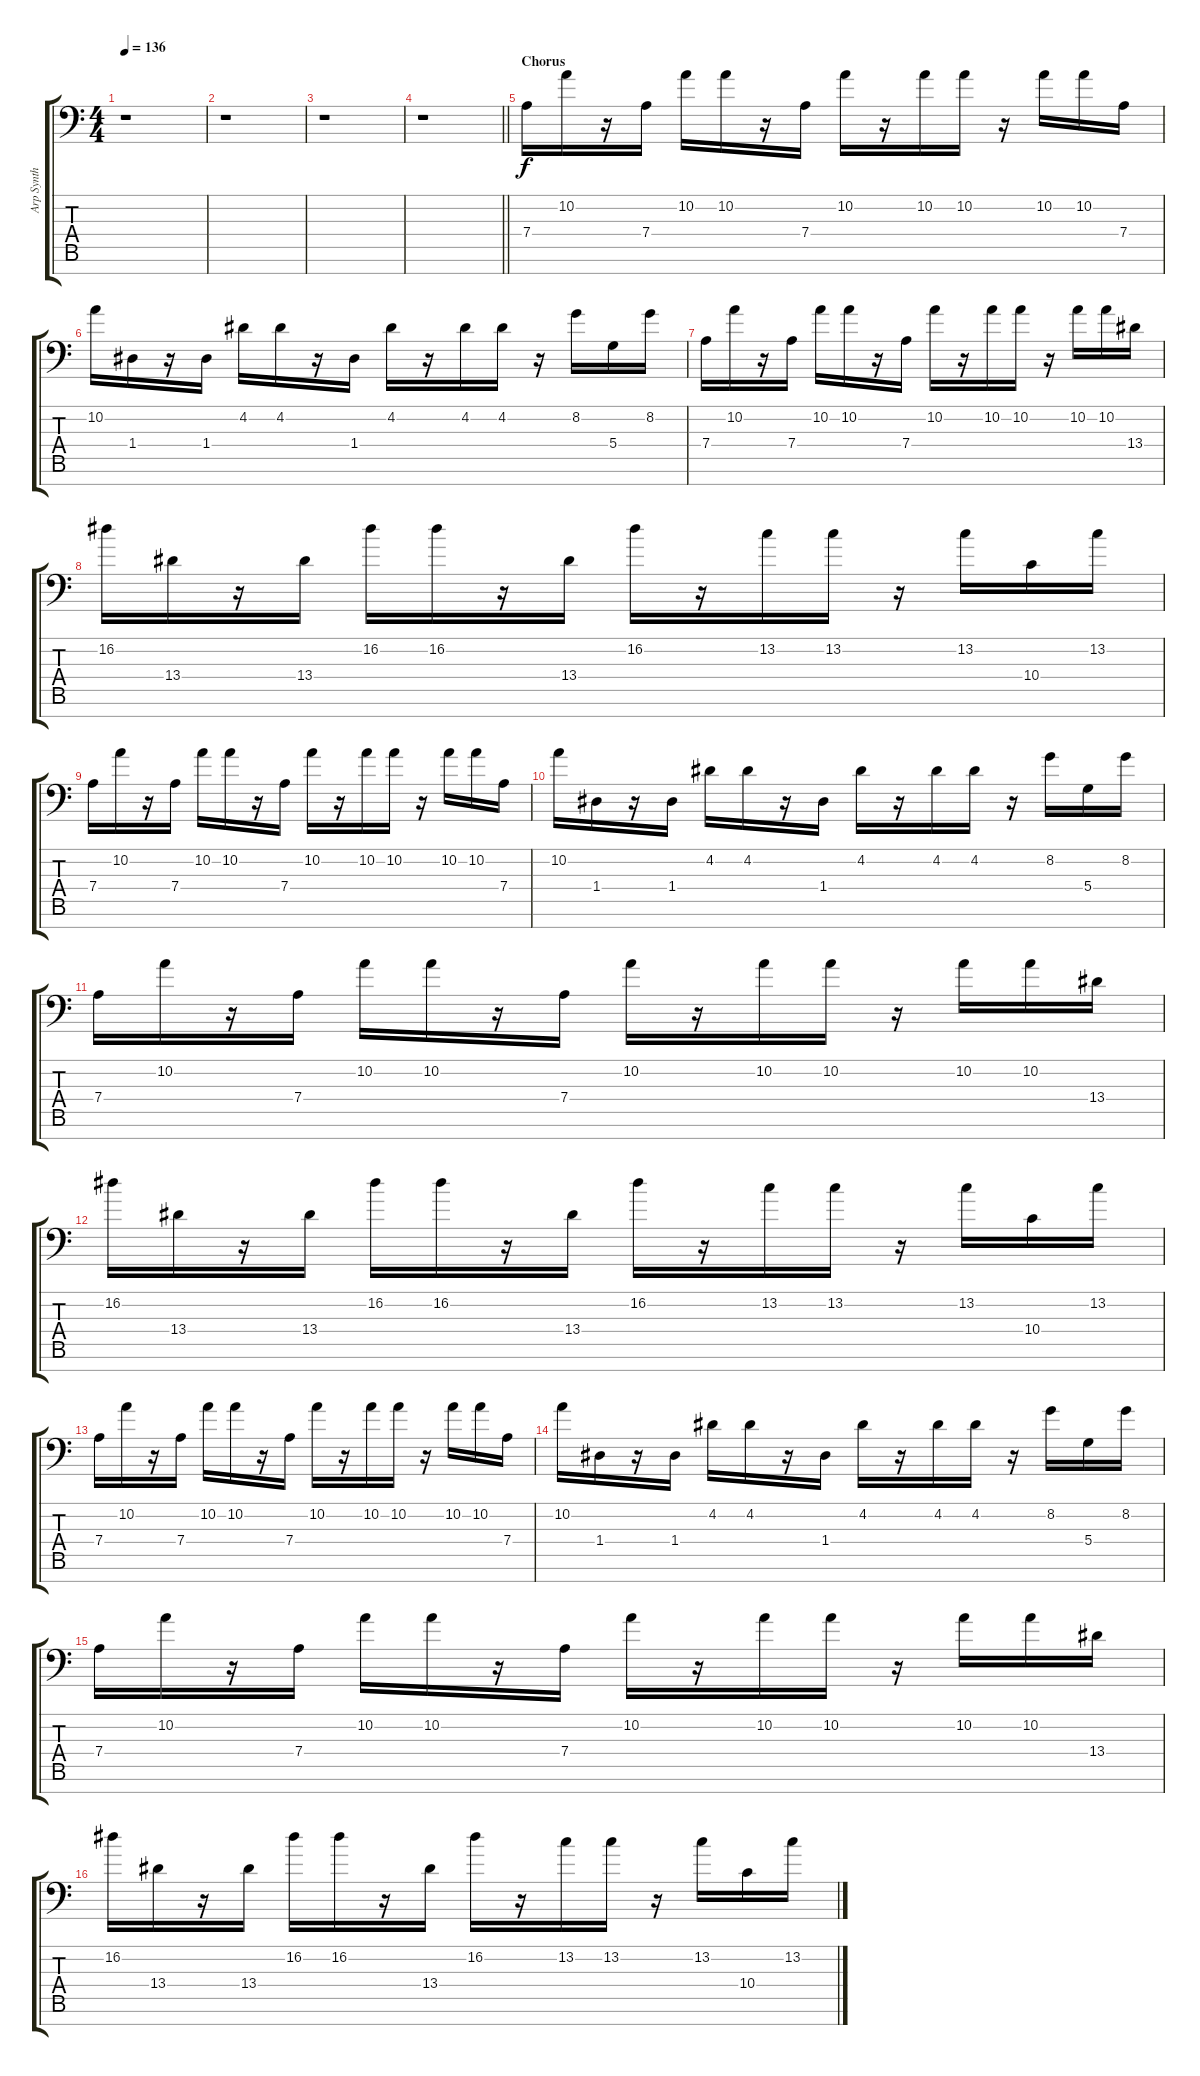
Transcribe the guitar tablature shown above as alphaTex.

\track ("Arp Synth" "Arp Synth") {instrument lead3calliope}
\staff {score tabs}
\tuning (C8 B3 G3 D3 A2 E2 C-1) {hide}
\ts (4 4)
\tempo 136
\clef f4
\ks c
r.1{dy f} |
r.1 |
r.1 |
\barLineRight lightlight
r.1 |
\section ("" "Chorus")
7.4.16 10.2.16 r.16 7.4.16 10.2.16 10.2.16 r.16 7.4.16 10.2.16 r.16 10.2.16 10.2.16 r.16 10.2.16 10.2.16 7.4.16 |
10.2.16 1.4.16 r.16 1.4.16 4.2.16 4.2.16 r.16 1.4.16 4.2.16 r.16 4.2.16 4.2.16 r.16 8.2.16 5.4.16 8.2.16 |
7.4.16 10.2.16 r.16 7.4.16 10.2.16 10.2.16 r.16 7.4.16 10.2.16 r.16 10.2.16 10.2.16 r.16 10.2.16 10.2.16 13.4.16 |
16.2.16 13.4.16 r.16 13.4.16 16.2.16 16.2.16 r.16 13.4.16 16.2.16 r.16 13.2.16 13.2.16 r.16 13.2.16 10.4.16 13.2.16 |
7.4.16 10.2.16 r.16 7.4.16 10.2.16 10.2.16 r.16 7.4.16 10.2.16 r.16 10.2.16 10.2.16 r.16 10.2.16 10.2.16 7.4.16 |
10.2.16 1.4.16 r.16 1.4.16 4.2.16 4.2.16 r.16 1.4.16 4.2.16 r.16 4.2.16 4.2.16 r.16 8.2.16 5.4.16 8.2.16 |
7.4.16 10.2.16 r.16 7.4.16 10.2.16 10.2.16 r.16 7.4.16 10.2.16 r.16 10.2.16 10.2.16 r.16 10.2.16 10.2.16 13.4.16 |
16.2.16 13.4.16 r.16 13.4.16 16.2.16 16.2.16 r.16 13.4.16 16.2.16 r.16 13.2.16 13.2.16 r.16 13.2.16 10.4.16 13.2.16 |
7.4.16 10.2.16 r.16 7.4.16 10.2.16 10.2.16 r.16 7.4.16 10.2.16 r.16 10.2.16 10.2.16 r.16 10.2.16 10.2.16 7.4.16 |
10.2.16 1.4.16 r.16 1.4.16 4.2.16 4.2.16 r.16 1.4.16 4.2.16 r.16 4.2.16 4.2.16 r.16 8.2.16 5.4.16 8.2.16 |
7.4.16 10.2.16 r.16 7.4.16 10.2.16 10.2.16 r.16 7.4.16 10.2.16 r.16 10.2.16 10.2.16 r.16 10.2.16 10.2.16 13.4.16 |
16.2.16 13.4.16 r.16 13.4.16 16.2.16 16.2.16 r.16 13.4.16 16.2.16 r.16 13.2.16 13.2.16 r.16 13.2.16 10.4.16 13.2.16
